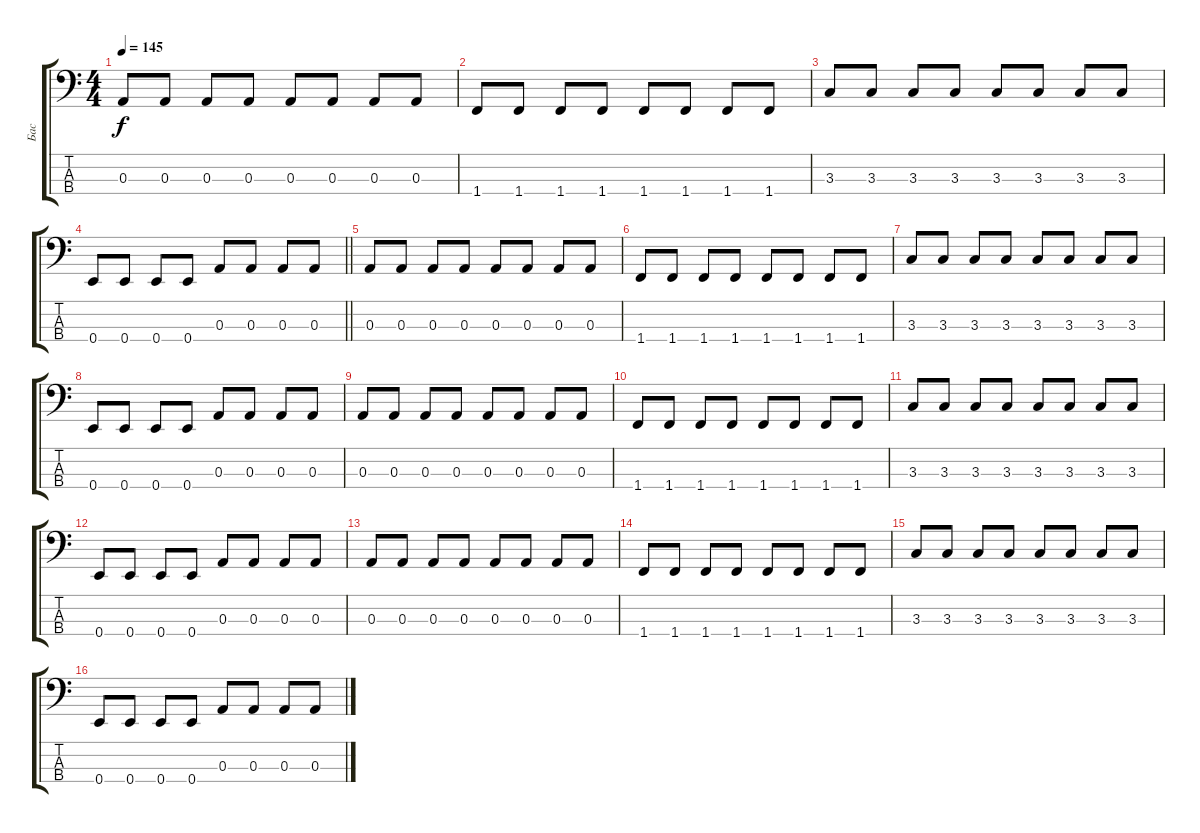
\track ("Бас" "Бас") {instrument electricbassfinger}
\staff {score tabs}
\tuning (G2 D2 A1 E1) {hide}
\ts (4 4)
\tempo 145
\clef f4
\ks c
0.3.8{dy f} 0.3.8 0.3.8 0.3.8 0.3.8 0.3.8 0.3.8 0.3.8 |
1.4.8 1.4.8 1.4.8 1.4.8 1.4.8 1.4.8 1.4.8 1.4.8 |
3.3.8 3.3.8 3.3.8 3.3.8 3.3.8 3.3.8 3.3.8 3.3.8 |
\barLineRight lightlight
0.4.8 0.4.8 0.4.8 0.4.8 0.3.8 0.3.8 0.3.8 0.3.8 |
0.3.8 0.3.8 0.3.8 0.3.8 0.3.8 0.3.8 0.3.8 0.3.8 |
1.4.8 1.4.8 1.4.8 1.4.8 1.4.8 1.4.8 1.4.8 1.4.8 |
3.3.8 3.3.8 3.3.8 3.3.8 3.3.8 3.3.8 3.3.8 3.3.8 |
0.4.8 0.4.8 0.4.8 0.4.8 0.3.8 0.3.8 0.3.8 0.3.8 |
0.3.8 0.3.8 0.3.8 0.3.8 0.3.8 0.3.8 0.3.8 0.3.8 |
1.4.8 1.4.8 1.4.8 1.4.8 1.4.8 1.4.8 1.4.8 1.4.8 |
3.3.8 3.3.8 3.3.8 3.3.8 3.3.8 3.3.8 3.3.8 3.3.8 |
0.4.8 0.4.8 0.4.8 0.4.8 0.3.8 0.3.8 0.3.8 0.3.8 |
0.3.8 0.3.8 0.3.8 0.3.8 0.3.8 0.3.8 0.3.8 0.3.8 |
1.4.8 1.4.8 1.4.8 1.4.8 1.4.8 1.4.8 1.4.8 1.4.8 |
3.3.8 3.3.8 3.3.8 3.3.8 3.3.8 3.3.8 3.3.8 3.3.8 |
0.4.8 0.4.8 0.4.8 0.4.8 0.3.8 0.3.8 0.3.8 0.3.8
